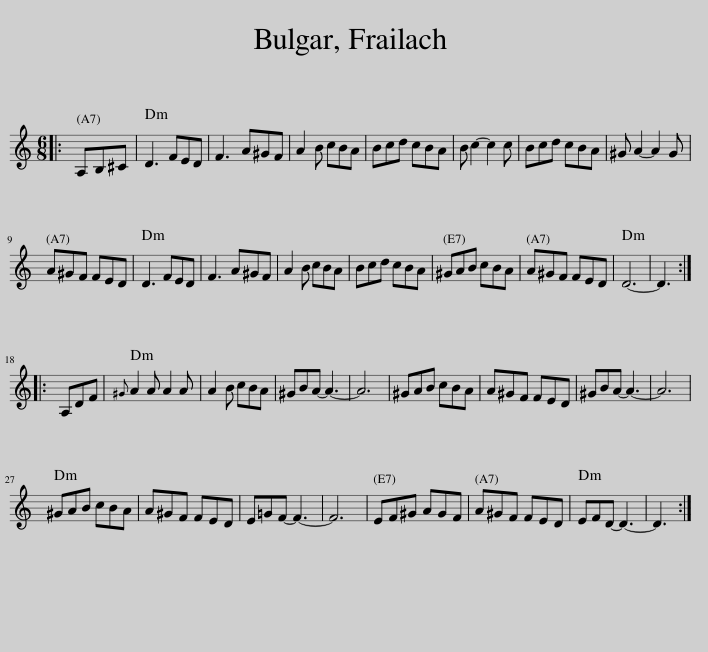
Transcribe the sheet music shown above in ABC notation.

X:1
L:1/8
M:6/8
I:linebreak $
K:C
V:1 treble
V:1
|: A,B,^C | D3 FED | F3 A^GF | A2 B cBA | Bcd cBA | %5
 B c2- c2 c | Bcd cBA | ^G A2- A2 G |$ A^GF FED | D3 FED | %10
 F3 A^GF | A2 B cBA | Bcd cBA | ^GAB cBA | A^GF FED | %15
 D6- | D3 ::$ A,DF |{^G} A2 A A2 A | A2 B cBA | %20
 ^GBA- A3- | A6 | ^GAB cBA | A^GF FED | ^GBA- A3- | %25
 A6 |$ ^GAB cBA | A^GF FED | E=GF- F3- | F6 | %30
 EF^G AGF | A^GF FED | EFD- D3- | D3 :| %34
